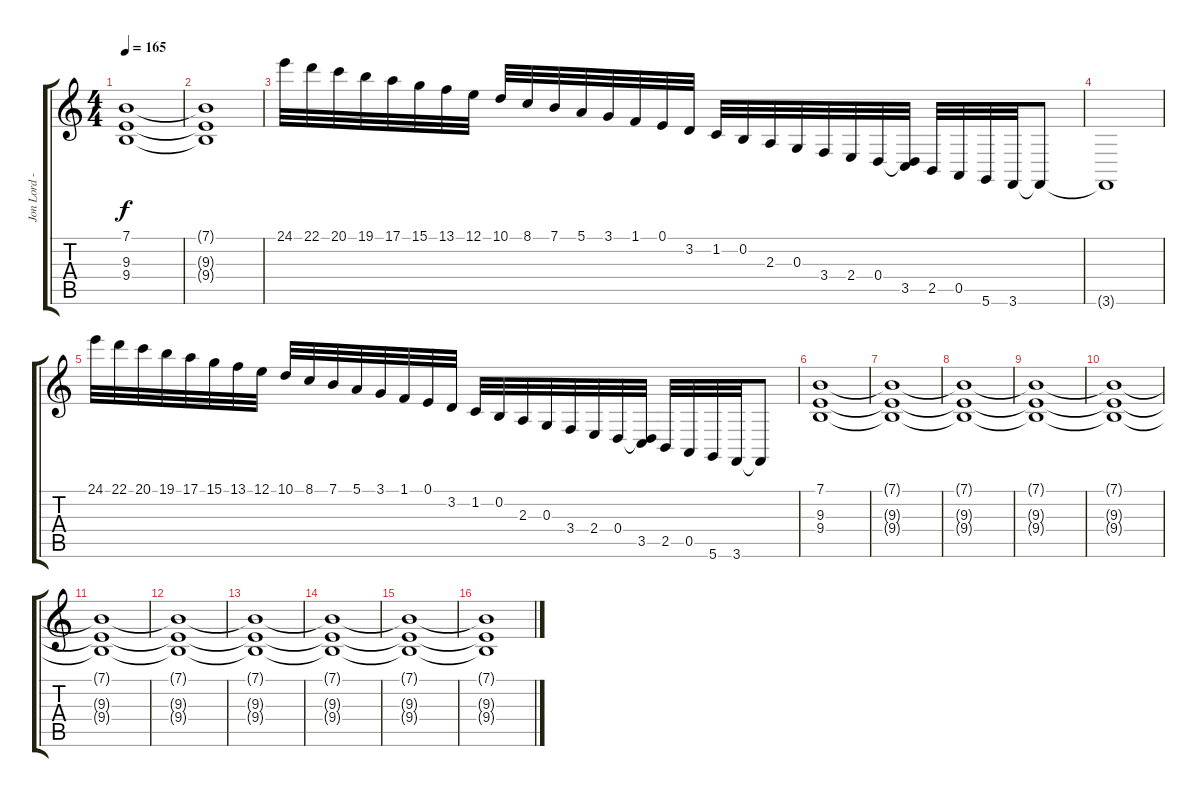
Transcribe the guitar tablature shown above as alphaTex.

\track ("Jon Lord - Organ" "Jon Lord -") {instrument drawbarorgan}
\staff {score tabs}
\tuning (E4 B3 G3 D3 A2 D2) {hide}
\ts (4 4)
\tempo 165
\clef g2
\ks c
(7.1{t} 9.3{t} 9.4{t}).1{dy f} |
(7.1{t} 9.3{t} 9.4{t}).1 |
24.1.32 22.1.32 20.1.32 19.1.32 17.1.32 15.1.32 13.1.32 12.1.32 10.1.32 8.1.32 7.1.32 5.1.32 3.1.32 1.1.32 0.1.32 3.2.32 1.2.32 0.2.32 2.3.32 0.3.32 3.4.32 2.4.32 0.4.32 (0.4{t} 3.5).32 2.5.32 0.5.32 5.6.32 3.6.32 3.6{t}.8 |
3.6{t}.1 |
24.1.32 22.1.32 20.1.32 19.1.32 17.1.32 15.1.32 13.1.32 12.1.32 10.1.32 8.1.32 7.1.32 5.1.32 3.1.32 1.1.32 0.1.32 3.2.32 1.2.32 0.2.32 2.3.32 0.3.32 3.4.32 2.4.32 0.4.32 (0.4{t} 3.5).32 2.5.32 0.5.32 5.6.32 3.6.32 3.6{t}.8 |
(7.1 9.3 9.4).1 |
(7.1{t} 9.3{t} 9.4{t}).1 |
(7.1{t} 9.3{t} 9.4{t}).1 |
(7.1{t} 9.3{t} 9.4{t}).1 |
(7.1{t} 9.3{t} 9.4{t}).1 |
(7.1{t} 9.3{t} 9.4{t}).1 |
(7.1{t} 9.3{t} 9.4{t}).1 |
(7.1{t} 9.3{t} 9.4{t}).1 |
(7.1{t} 9.3{t} 9.4{t}).1 |
(7.1{t} 9.3{t} 9.4{t}).1 |
(7.1{t} 9.3{t} 9.4{t}).1
